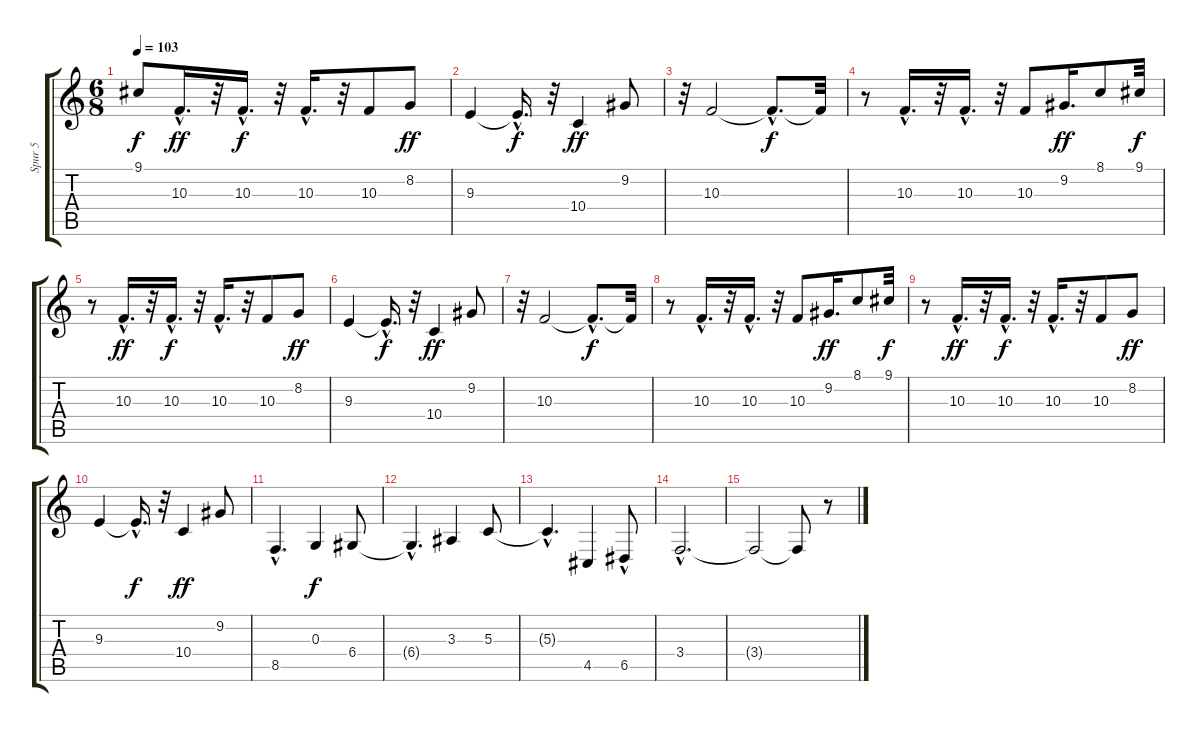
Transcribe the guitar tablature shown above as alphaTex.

\track ("Spur 5" "Spur 5") {instrument acousticgrandpiano}
\staff {score tabs}
\tuning (E4 B3 G3 D3 A2 E2) {hide}
\ts (6 8)
\tempo 103
\clef g2
\ks c
9.1.8{dy f} 10.3{hac}.16{d dy ff} r.32 10.3{hac}.16{d dy f} r.32 10.3{hac}.16{d} r.32 10.3.8 8.2.8{dy ff} |
9.3.4 9.3{hac t}.16{d dy f} r.32 10.4.4{dy ff} 9.2.8 |
r.32 10.3.2 10.3{hac t}.8{d dy f} 10.3{t}.32 |
r.8 10.3{hac}.16{d} r.32 10.3{hac}.16{d} r.32 10.3.8 9.2.16{d dy ff} 8.1.8 9.1.32{dy f} |
r.8 10.3{hac}.16{d dy ff} r.32 10.3{hac}.16{d dy f} r.32 10.3{hac}.16{d} r.32 10.3.8 8.2.8{dy ff} |
9.3.4 9.3{hac t}.16{d dy f} r.32 10.4.4{dy ff} 9.2.8 |
r.32 10.3.2 10.3{hac t}.8{d dy f} 10.3{t}.32 |
r.8 10.3{hac}.16{d} r.32 10.3{hac}.16{d} r.32 10.3.8 9.2.16{d dy ff} 8.1.8 9.1.32{dy f} |
r.8 10.3{hac}.16{d dy ff} r.32 10.3{hac}.16{d dy f} r.32 10.3{hac}.16{d} r.32 10.3.8 8.2.8{dy ff} |
9.3.4 9.3{hac t}.16{d dy f} r.32 10.4.4{dy ff} 9.2.8 |
8.5{hac}.4{d volume 14 instrument acousticguitarnylon} 0.3.4{dy f} 6.4.8 |
6.4{hac t}.4{d} 3.3.4 5.3.8 |
5.3{hac t}.4{d} 4.5.4 6.5{hac}.8 |
3.4{hac}.2{d} |
3.4{t}.2 3.4{t}.8 r.8
